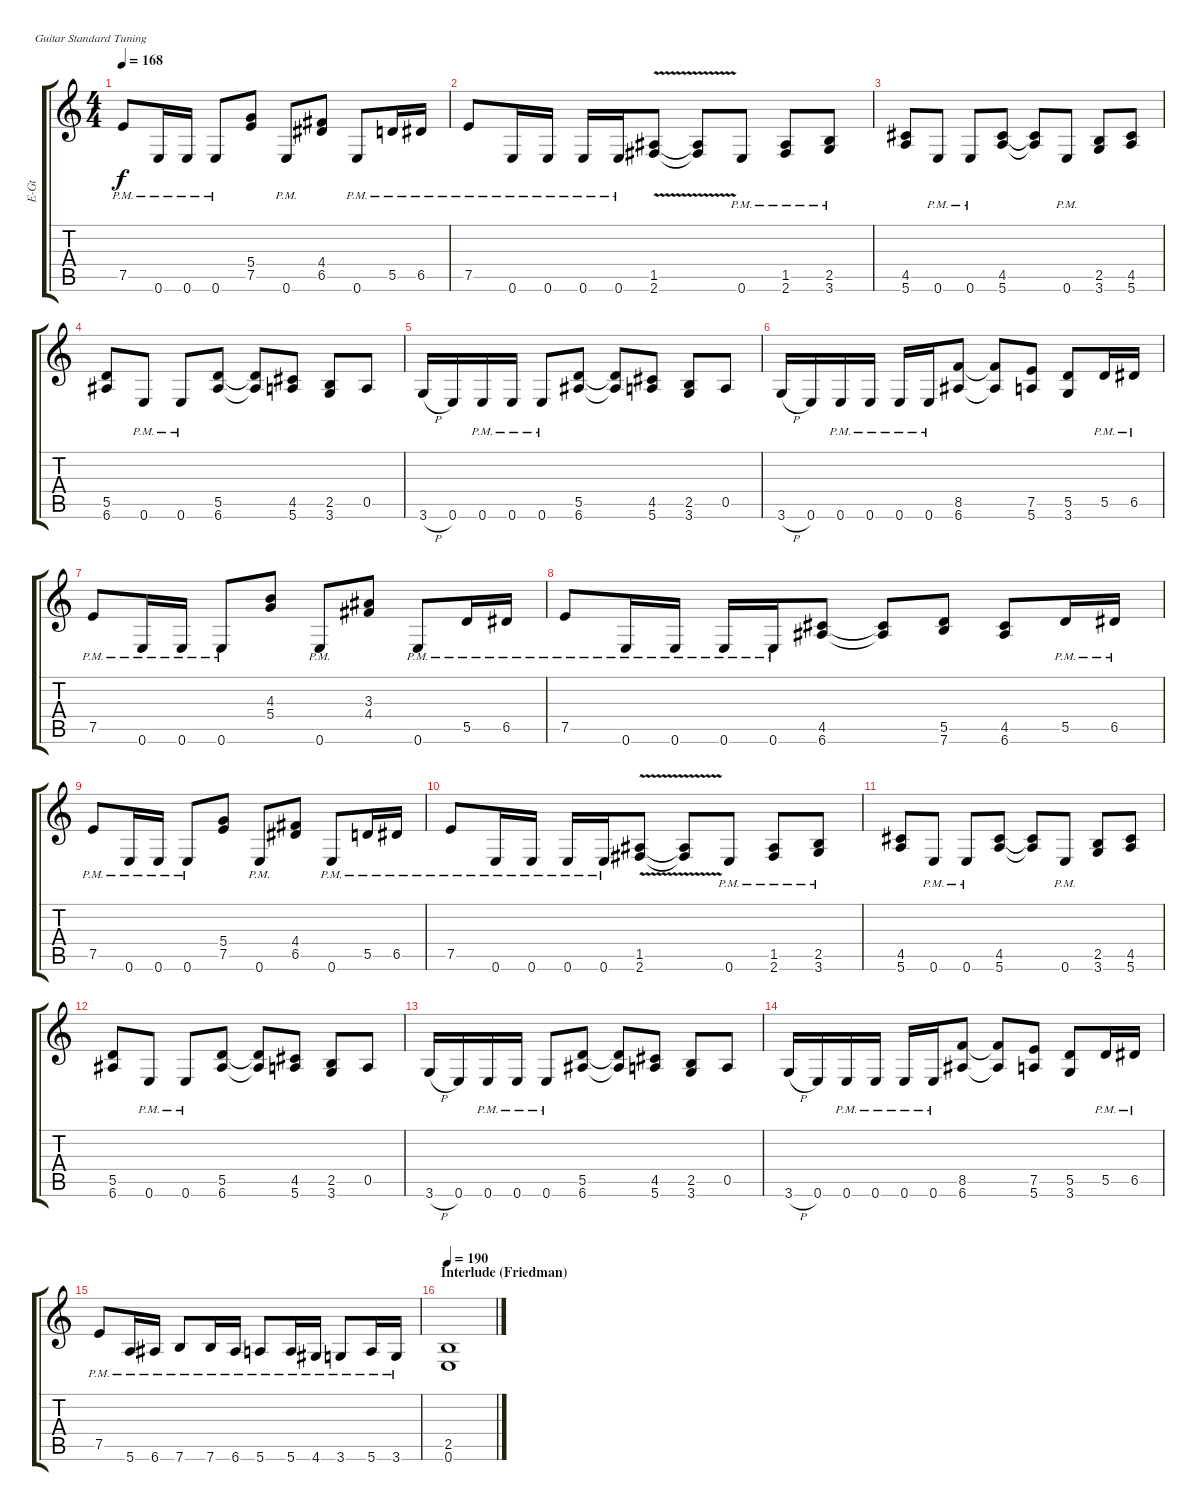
\bracketExtendMode groupsimilarinstruments
\track ("D. Mustaine" "E-Gt") {instrument distortionguitar}
\staff {score tabs}
\tuning (E4 B3 G3 D3 A2 E2)
\ts (4 4)
\tempo 168
\clef g2
\ks c
7.5{pm}.8{dy f beam Up} 0.6{pm}.16{beam Up} 0.6{pm}.16{beam Up} 0.6{pm}.8{beam Up} (5.4 7.5).8{beam Up} 0.6{pm}.8{beam Up} (4.4{acc #} 6.5{acc #}).8{beam Up} 0.6{pm}.8{beam Up} 5.5{pm}.16{beam Up} 6.5{pm acc #}.16{beam Up} |
7.5{pm}.8{beam Up} 0.6{pm}.16{beam Up} 0.6{pm}.16{beam Up} 0.6{pm}.16{beam Up} 0.6{pm}.16{beam Up} (1.5{v acc #} 2.6{v acc #}).8{beam Up} (1.5{v t acc #} 2.6{v t acc #}).8{beam Up} 0.6{pm}.8{beam Up} (1.5{pm acc #} 2.6{pm acc #}).8{beam Up} (2.5{pm} 3.6{pm}).8{beam Up} |
(4.5{acc #} 5.6).8{beam Up} 0.6{pm}.8{beam Up} 0.6{pm}.8{beam Up} (4.5{acc #} 5.6).8{beam Up} (4.5{t acc #} 5.6{t}).8{beam Up} 0.6{pm}.8{beam Up} (2.5 3.6).8{beam Up} (4.5{acc #} 5.6).8{beam Up} |
(5.5 6.6{acc #}).8{beam Up} 0.6{pm}.8{beam Up} 0.6{pm}.8{beam Up} (5.5 6.6{acc #}).8{beam Up} (5.5{t} 6.6{t acc #}).8{beam Up} (4.5{acc #} 5.6).8{beam Up} (2.5 3.6).8{beam Up} 0.5.8{beam Up} |
3.6{h}.16{beam Up} 0.6.16{beam Up} 0.6{pm}.16{beam Up} 0.6{pm}.16{beam Up} 0.6{pm}.8{beam Up} (5.5 6.6{acc #}).8{beam Up} (5.5{t} 6.6{t acc #}).8{beam Up} (4.5{acc #} 5.6).8{beam Up} (2.5 3.6).8{beam Up} 0.5.8{beam Up} |
3.6{h}.16{beam Up} 0.6.16{beam Up} 0.6{pm}.16{beam Up} 0.6{pm}.16{beam Up} 0.6{pm}.16{beam Up} 0.6{pm}.16{beam Up} (8.5 6.6{acc #}).8{beam Up} (8.5{t} 6.6{t acc #}).8{beam Up} (7.5 5.6).8{beam Up} (5.5 3.6).8{beam Up} 5.5{pm}.16{beam Up} 6.5{pm acc #}.16{beam Up} |
7.5{pm}.8{beam Up} 0.6{pm}.16{beam Up} 0.6{pm}.16{beam Up} 0.6{pm}.8{beam Up} (4.3 5.4).8{beam Up} 0.6{pm}.8{beam Up} (3.3{acc #} 4.4{acc #}).8{beam Up} 0.6{pm}.8{beam Up} 5.5{pm}.16{beam Up} 6.5{pm acc #}.16{beam Up} |
7.5{pm}.8{beam Up} 0.6{pm}.16{beam Up} 0.6{pm}.16{beam Up} 0.6{pm}.16{beam Up} 0.6{pm}.16{beam Up} (4.5{acc #} 6.6{acc #}).8{beam Up} (4.5{t acc #} 6.6{t acc #}).8{beam Up} (5.5 7.6).8{beam Up} (4.5{acc #} 6.6{acc #}).8{beam Up} 5.5{pm}.16{beam Up} 6.5{pm acc #}.16{beam Up} |
7.5{pm}.8{beam Up} 0.6{pm}.16{beam Up} 0.6{pm}.16{beam Up} 0.6{pm}.8{beam Up} (5.4 7.5).8{beam Up} 0.6{pm}.8{beam Up} (4.4{acc #} 6.5{acc #}).8{beam Up} 0.6{pm}.8{beam Up} 5.5{pm}.16{beam Up} 6.5{pm acc #}.16{beam Up} |
7.5{pm}.8{beam Up} 0.6{pm}.16{beam Up} 0.6{pm}.16{beam Up} 0.6{pm}.16{beam Up} 0.6{pm}.16{beam Up} (1.5{v acc #} 2.6{v acc #}).8{beam Up} (1.5{v t acc #} 2.6{v t acc #}).8{beam Up} 0.6{pm}.8{beam Up} (1.5{pm acc #} 2.6{pm acc #}).8{beam Up} (2.5{pm} 3.6{pm}).8{beam Up} |
(4.5{acc #} 5.6).8{beam Up} 0.6{pm}.8{beam Up} 0.6{pm}.8{beam Up} (4.5{acc #} 5.6).8{beam Up} (4.5{t acc #} 5.6{t}).8{beam Up} 0.6{pm}.8{beam Up} (2.5 3.6).8{beam Up} (4.5{acc #} 5.6).8{beam Up} |
(5.5 6.6{acc #}).8{beam Up} 0.6{pm}.8{beam Up} 0.6{pm}.8{beam Up} (5.5 6.6{acc #}).8{beam Up} (5.5{t} 6.6{t acc #}).8{beam Up} (4.5{acc #} 5.6).8{beam Up} (2.5 3.6).8{beam Up} 0.5.8{beam Up} |
3.6{h}.16{beam Up} 0.6.16{beam Up} 0.6{pm}.16{beam Up} 0.6{pm}.16{beam Up} 0.6{pm}.8{beam Up} (5.5 6.6{acc #}).8{beam Up} (5.5{t} 6.6{t acc #}).8{beam Up} (4.5{acc #} 5.6).8{beam Up} (2.5 3.6).8{beam Up} 0.5.8{beam Up} |
3.6{h}.16{beam Up} 0.6.16{beam Up} 0.6{pm}.16{beam Up} 0.6{pm}.16{beam Up} 0.6{pm}.16{beam Up} 0.6{pm}.16{beam Up} (8.5 6.6{acc #}).8{beam Up} (8.5{t} 6.6{t acc #}).8{beam Up} (7.5 5.6).8{beam Up} (5.5 3.6).8{beam Up} 5.5{pm}.16{beam Up} 6.5{pm acc #}.16{beam Up} |
7.5{pm}.8{beam Up} 5.6{pm}.16{beam Up} 6.6{pm acc #}.16{beam Up} 7.6{pm}.8{beam Up} 7.6{pm}.16{beam Up} 6.6{pm acc #}.16{beam Up} 5.6{pm}.8{beam Up} 5.6{pm}.16{beam Up} 4.6{pm acc #}.16{beam Up} 3.6{pm}.8{beam Up} 5.6{pm}.16{beam Up} 3.6{pm}.16{beam Up} |
\section ("" "Interlude (Friedman)")
\tempo 190
(2.5 0.6).1{beam Up}
